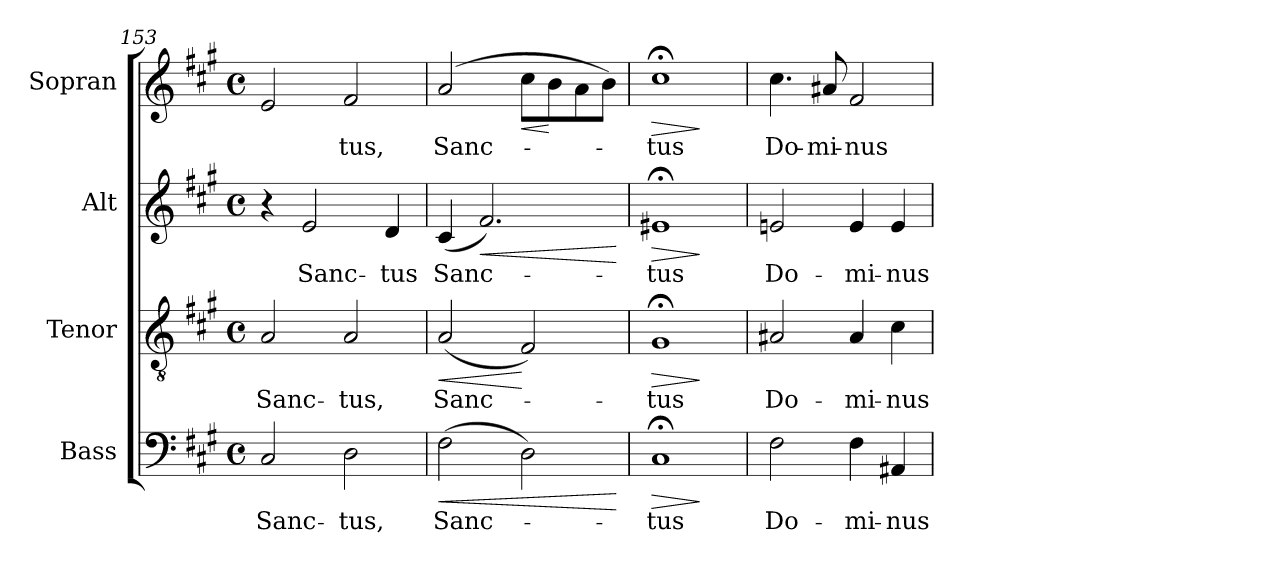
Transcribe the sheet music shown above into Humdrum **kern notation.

**kern	**text	**dynam	**kern	**text	**dynam	**kern	**text	**dynam	**kern	**text	**dynam
*part4	*part4	*part4	*part3	*part3	*part3	*part2	*part2	*part2	*part1	*part1	*part1
*staff4	*staff4	*staff4	*staff3	*staff3	*staff3	*staff2	*staff2	*staff2	*staff1	*staff1	*staff1
*I"Bass	*	*	*I"Tenor	*	*	*I"Alt	*	*	*I"Sopran	*	*
*I'B.	*	*	*I'T.	*	*	*I'A.	*	*	*I'S.	*	*
*clefF4	*	*	*clefGv2	*	*	*clefG2	*	*	*clefG2	*	*
*k[f#c#g#]	*	*	*k[f#c#g#]	*	*	*k[f#c#g#]	*	*	*k[f#c#g#]	*	*
*A:	*	*	*A:	*	*	*A:	*	*	*A:	*	*
*M4/4	*	*	*M4/4	*	*	*M4/4	*	*	*M4/4	*	*
*met(c)	*	*	*met(c)	*	*	*met(c)	*	*	*met(c)	*	*
=153	=153	=153	=153	=153	=153	=153	=153	=153	=153	=153	=153
!	!LO:LY:b	!	!	!LO:LY:b	!	!	!	!	!	!	!
2C#/	Sanc-	.	2A/	Sanc-	.	4r	.	.	2e/	.	.
!	!	!	!	!	!	!	!LO:LY:b	!	!	!	!
.	.	.	.	.	.	2e/	Sanc-	.	.	.	.
!	!LO:LY:b	!	!	!LO:LY:b	!	!	!	!	!	!LO:LY:b	!
2D\	-tus,	.	2A/	-tus,	.	.	.	.	2f#/	-tus,	.
!	!	!	!	!	!	!	!LO:LY:b	!	!	!	!
.	.	.	.	.	.	4d/	-tus	.	.	.	.
!!LO:PB:g=z
=154	=154	=154	=154	=154	=154	=154	=154	=154	=154	=154	=154
!	!LO:LY:b	!LO:HP:b	!	!LO:LY:b	!LO:HP:b	!	!LO:LY:b	!	!	!LO:LY:b	!
(>2F#\	Sanc-	<	(<2A/	Sanc-	<	(<4c#/	Sanc-	.	(2a/	Sanc-	.
!	!	!	!	!	!	!	!	!LO:HP:b	!	!	!
.	.	.	.	.	.	2.f#/)	.	<	.	.	.
!	!	!	!	!	!	!	!	!	!	!	!LO:HP:b
2D\)	.	.	2F#/)	.	[	.	.	.	8cc#\L	.	<
.	.	.	.	.	.	.	.	.	8b\	.	[
.	.	.	.	.	.	.	.	.	8a\	.	.
.	.	.	.	.	.	.	.	.	8b\J)	.	.
.	.	[	.	.	.	.	.	[	.	.	.
=155	=155	=155	=155	=155	=155	=155	=155	=155	=155	=155	=155
!	!LO:LY:b	!LO:HP:b	!	!LO:LY:b	!LO:HP:b	!	!LO:LY:b	!LO:HP:b	!	!LO:LY:b	!LO:HP:b
1C#;<	-tus	>	1G#;<	-tus	>	1e#X;<	-tus	>	1cc#;<	-tus	>
.	.	]	.	.	]	.	.	]	.	.	]
=156	=156	=156	=156	=156	=156	=156	=156	=156	=156	=156	=156
!	!LO:LY:b	!	!	!LO:LY:b	!	!	!LO:LY:b	!	!	!LO:LY:b	!
2F#\	Do-	.	2A#X/	Do-	.	2en/	Do-	.	4.cc#\	Do-	.
!	!	!	!	!	!	!	!	!	!	!LO:LY:b	!
.	.	.	.	.	.	.	.	.	8a#X/	-mi-	.
!	!LO:LY:b	!	!	!LO:LY:b	!	!	!LO:LY:b	!	!	!LO:LY:b	!
4F#\	-mi-	.	4A#/	-mi-	.	4e/	-mi-	.	2f#/	-nus	.
!	!LO:LY:b	!	!	!LO:LY:b	!	!	!LO:LY:b	!	!	!	!
4AA#X/	-nus	.	4c#\	-nus	.	4e/	-nus	.	.	.	.
=	=	=	=	=	=	=	=	=	=	=	=
*-	*-	*-	*-	*-	*-	*-	*-	*-	*-	*-	*-
